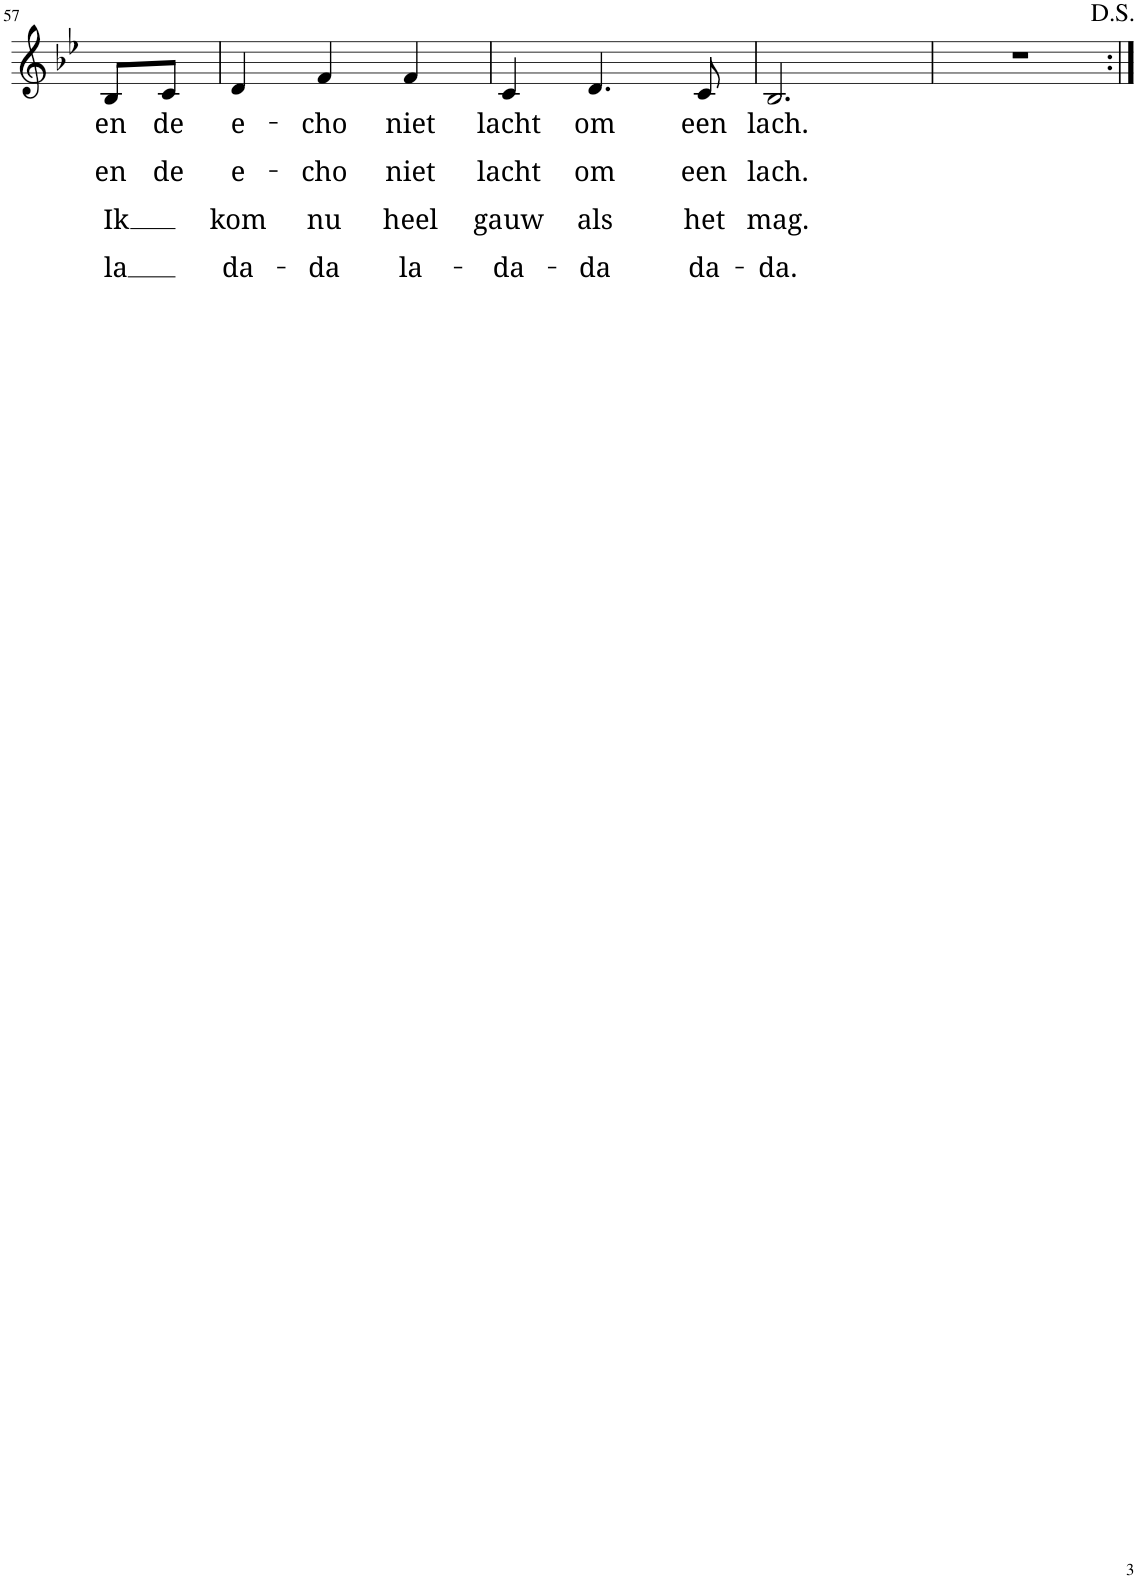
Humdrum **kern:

**kern	**text	**text	**text	**text
*part1	*part1	*part1	*part1	*part1
*staff1	*staff1	*staff1	*staff1	*staff1
*I"Piano	*	*	*	*
*I'Pno.	*	*	*	*
!!LO:PB:g=z
*clefG2	*	*	*	*
*k[b-e-]	*	*	*	*
*M3/4	*	*	*	*
=57	=57	=57	=57	=57
!	!LO:LY:b	!LO:LY:b	!LO:LY:b	!LO:LY:b
8B-/L	en	en	Ik	la
!	!LO:LY:b	!LO:LY:b	!	!
8c/J	de	de	.	.
=58	=58	=58	=58	=58
!	!LO:LY:b	!LO:LY:b	!LO:LY:b	!LO:LY:b
4d/	e-	e-	kom	da-
!	!LO:LY:b	!LO:LY:b	!LO:LY:b	!LO:LY:b
4f/	-cho	-cho	nu	-da
!	!LO:LY:b	!LO:LY:b	!LO:LY:b	!LO:LY:b
4f/	niet	niet	heel	la-
=59	=59	=59	=59	=59
!	!LO:LY:b	!LO:LY:b	!LO:LY:b	!LO:LY:b
4c/	lacht	lacht	gauw	-da-
!	!LO:LY:b	!LO:LY:b	!LO:LY:b	!LO:LY:b
4.d/	om	om	als	-da
!	!LO:LY:b	!LO:LY:b	!LO:LY:b	!LO:LY:b
8c/	een	een	het	da-
=60	=60	=60	=60	=60
!	!LO:LY:b	!LO:LY:b	!LO:LY:b	!LO:LY:b
2.B-/	lach.	lach.	mag.	-da.
=61	=61	=61	=61	=61
2.r	.	.	.	.
=:|!	=:|!	=:|!	=:|!	=:|!
*-	*-	*-	*-	*-
